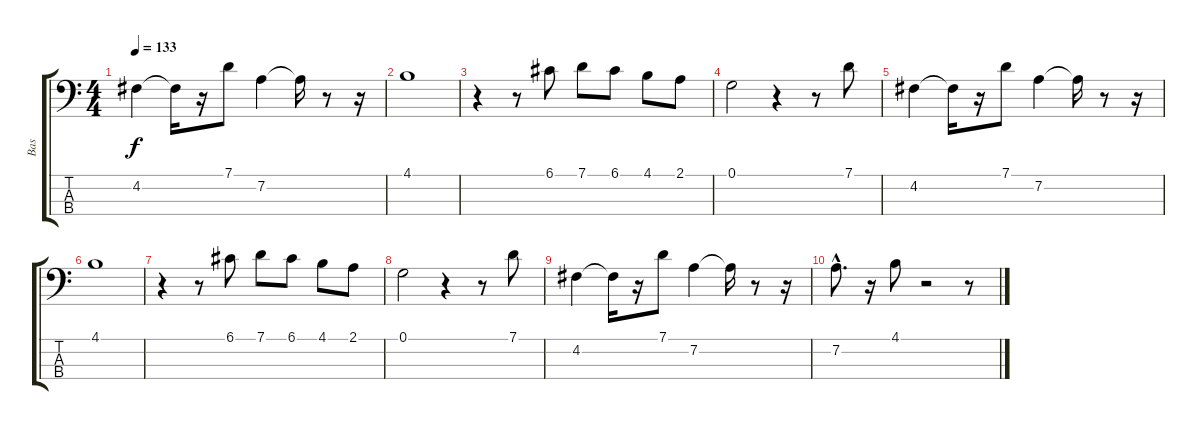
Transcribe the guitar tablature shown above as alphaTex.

\track ("Bas" "Bas") {instrument electricbasspick}
\staff {score tabs}
\tuning (G2 D2 A1 E1) {hide}
\ts (4 4)
\tempo 133
\clef f4
\ks c
4.2.4{dy f} 4.2{t}.16 r.16 7.1.8 7.2.4 7.2{t}.16 r.8 r.16 |
4.1.1 |
r.4 r.8 6.1.8 7.1.8 6.1.8 4.1.8 2.1.8 |
0.1.2 r.4 r.8 7.1.8 |
4.2.4 4.2{t}.16 r.16 7.1.8 7.2.4 7.2{t}.16 r.8 r.16 |
4.1.1 |
r.4 r.8 6.1.8 7.1.8 6.1.8 4.1.8 2.1.8 |
0.1.2 r.4 r.8 7.1.8 |
4.2.4 4.2{t}.16 r.16 7.1.8 7.2.4 7.2{t}.16 r.8 r.16 |
7.2{hac}.8{d} r.16 4.1.8 r.2 r.8
